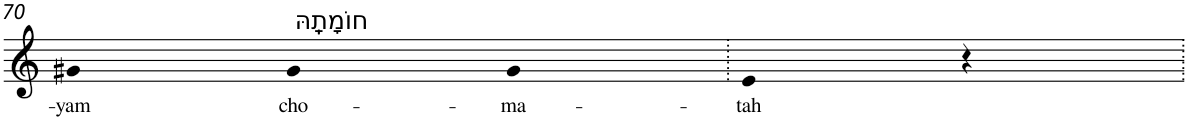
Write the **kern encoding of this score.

**kern	**text
*part1	*part1
*staff1	*staff1
*I"Piano	*
*I'Pno	*
!!LO:PB:g=z
*clefG2	*
*k[]	*
=70	=70
!	!LO:LY:b
4g#X	-yam
!LO:TX:a:t=חוֹמָתָֽהּ	!
!	!LO:LY:b
4g#	cho-
!	!LO:LY:b
4g#	-ma-
=71.	=71.
!	!LO:LY:b
4e	-tah
4r	.
=.	=.
*-	*-
